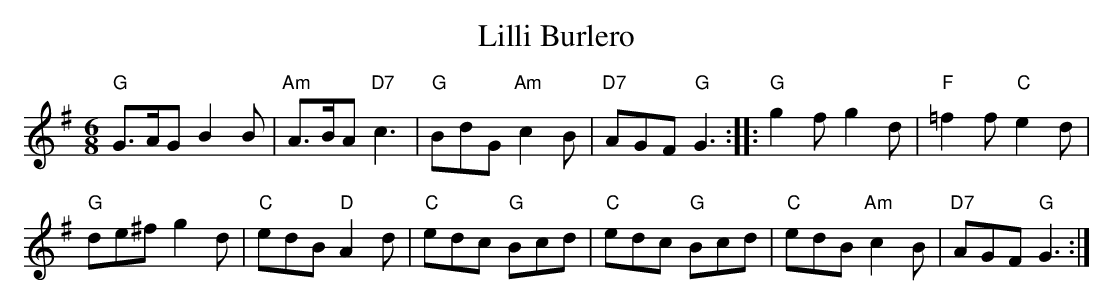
X:1
T:Lilli Burlero
M:6/8
L:1/8
K:G
"G"G>AG B2B | "Am"A>BA "D7"c3 | "G"BdG "Am"c2B | "D7"AGF "G"G3 ::\
"G"g2f g2d | "F"=f2f "C"e2d |
 "G"de^f g2d | "C"edB "D"A2d |\
"C"edc "G"Bcd | "C"edc "G"Bcd |\
 "C"edB "Am"c2B | "D7"AGF "G"G3 :|
